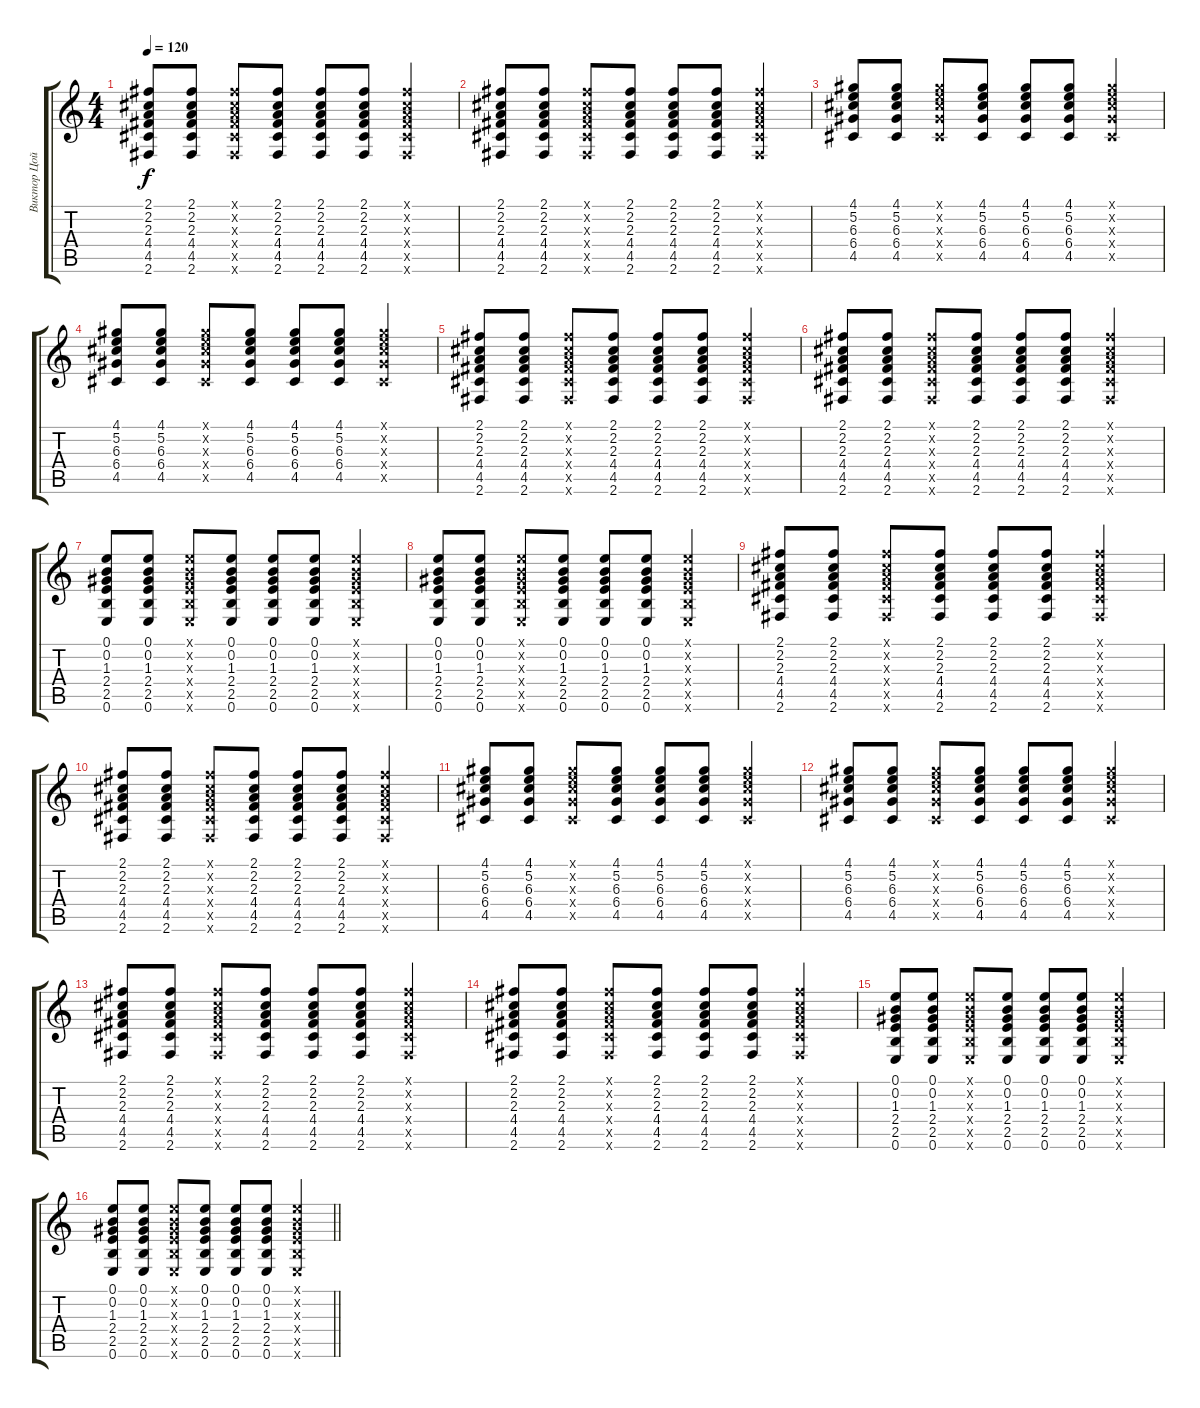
\track ("Виктор Цой" "Виктор Цой") {instrument acousticguitarsteel}
\staff {score tabs}
\tuning (E4 B3 G3 D3 A2 E2) {hide}
\ts (4 4)
\tempo 120
\clef g2
\ks c
(2.1 2.2 2.3 4.4 4.5 2.6).8{dy f} (2.1 2.2 2.3 4.4 4.5 2.6).8 (2.1{x} 2.2{x} 2.3{x} 4.4{x} 4.5{x} 2.6{x}).8 (2.1 2.2 2.3 4.4 4.5 2.6).8 (2.1 2.2 2.3 4.4 4.5 2.6).8 (2.1 2.2 2.3 4.4 4.5 2.6).8 (2.1{x} 2.2{x} 2.3{x} 4.4{x} 4.5{x} 2.6{x}).4 |
(2.1 2.2 2.3 4.4 4.5 2.6).8 (2.1 2.2 2.3 4.4 4.5 2.6).8 (2.1{x} 2.2{x} 2.3{x} 4.4{x} 4.5{x} 2.6{x}).8 (2.1 2.2 2.3 4.4 4.5 2.6).8 (2.1 2.2 2.3 4.4 4.5 2.6).8 (2.1 2.2 2.3 4.4 4.5 2.6).8 (2.1{x} 2.2{x} 2.3{x} 4.4{x} 4.5{x} 2.6{x}).4 |
(4.1 5.2 6.3 6.4 4.5).8 (4.1 5.2 6.3 6.4 4.5).8 (4.1{x} 5.2{x} 6.3{x} 6.4{x} 4.5{x}).8 (4.1 5.2 6.3 6.4 4.5).8 (4.1 5.2 6.3 6.4 4.5).8 (4.1 5.2 6.3 6.4 4.5).8 (4.1{x} 5.2{x} 6.3{x} 6.4{x} 4.5{x}).4 |
(4.1 5.2 6.3 6.4 4.5).8 (4.1 5.2 6.3 6.4 4.5).8 (4.1{x} 5.2{x} 6.3{x} 6.4{x} 4.5{x}).8 (4.1 5.2 6.3 6.4 4.5).8 (4.1 5.2 6.3 6.4 4.5).8 (4.1 5.2 6.3 6.4 4.5).8 (4.1{x} 5.2{x} 6.3{x} 6.4{x} 4.5{x}).4 |
(2.1 2.2 2.3 4.4 4.5 2.6).8 (2.1 2.2 2.3 4.4 4.5 2.6).8 (2.1{x} 2.2{x} 2.3{x} 4.4{x} 4.5{x} 2.6{x}).8 (2.1 2.2 2.3 4.4 4.5 2.6).8 (2.1 2.2 2.3 4.4 4.5 2.6).8 (2.1 2.2 2.3 4.4 4.5 2.6).8 (2.1{x} 2.2{x} 2.3{x} 4.4{x} 4.5{x} 2.6{x}).4 |
(2.1 2.2 2.3 4.4 4.5 2.6).8 (2.1 2.2 2.3 4.4 4.5 2.6).8 (2.1{x} 2.2{x} 2.3{x} 4.4{x} 4.5{x} 2.6{x}).8 (2.1 2.2 2.3 4.4 4.5 2.6).8 (2.1 2.2 2.3 4.4 4.5 2.6).8 (2.1 2.2 2.3 4.4 4.5 2.6).8 (2.1{x} 2.2{x} 2.3{x} 4.4{x} 4.5{x} 2.6{x}).4 |
(0.1 0.2 1.3 2.4 2.5 0.6).8 (0.1 0.2 1.3 2.4 2.5 0.6).8 (0.1{x} 0.2{x} 1.3{x} 2.4{x} 2.5{x} 0.6{x}).8 (0.1 0.2 1.3 2.4 2.5 0.6).8 (0.1 0.2 1.3 2.4 2.5 0.6).8 (0.1 0.2 1.3 2.4 2.5 0.6).8 (0.1{x} 0.2{x} 1.3{x} 2.4{x} 2.5{x} 0.6{x}).4 |
(0.1 0.2 1.3 2.4 2.5 0.6).8 (0.1 0.2 1.3 2.4 2.5 0.6).8 (0.1{x} 0.2{x} 1.3{x} 2.4{x} 2.5{x} 0.6{x}).8 (0.1 0.2 1.3 2.4 2.5 0.6).8 (0.1 0.2 1.3 2.4 2.5 0.6).8 (0.1 0.2 1.3 2.4 2.5 0.6).8 (0.1{x} 0.2{x} 1.3{x} 2.4{x} 2.5{x} 0.6{x}).4 |
(2.1 2.2 2.3 4.4 4.5 2.6).8 (2.1 2.2 2.3 4.4 4.5 2.6).8 (2.1{x} 2.2{x} 2.3{x} 4.4{x} 4.5{x} 2.6{x}).8 (2.1 2.2 2.3 4.4 4.5 2.6).8 (2.1 2.2 2.3 4.4 4.5 2.6).8 (2.1 2.2 2.3 4.4 4.5 2.6).8 (2.1{x} 2.2{x} 2.3{x} 4.4{x} 4.5{x} 2.6{x}).4 |
(2.1 2.2 2.3 4.4 4.5 2.6).8 (2.1 2.2 2.3 4.4 4.5 2.6).8 (2.1{x} 2.2{x} 2.3{x} 4.4{x} 4.5{x} 2.6{x}).8 (2.1 2.2 2.3 4.4 4.5 2.6).8 (2.1 2.2 2.3 4.4 4.5 2.6).8 (2.1 2.2 2.3 4.4 4.5 2.6).8 (2.1{x} 2.2{x} 2.3{x} 4.4{x} 4.5{x} 2.6{x}).4 |
(4.1 5.2 6.3 6.4 4.5).8 (4.1 5.2 6.3 6.4 4.5).8 (4.1{x} 5.2{x} 6.3{x} 6.4{x} 4.5{x}).8 (4.1 5.2 6.3 6.4 4.5).8 (4.1 5.2 6.3 6.4 4.5).8 (4.1 5.2 6.3 6.4 4.5).8 (4.1{x} 5.2{x} 6.3{x} 6.4{x} 4.5{x}).4 |
(4.1 5.2 6.3 6.4 4.5).8 (4.1 5.2 6.3 6.4 4.5).8 (4.1{x} 5.2{x} 6.3{x} 6.4{x} 4.5{x}).8 (4.1 5.2 6.3 6.4 4.5).8 (4.1 5.2 6.3 6.4 4.5).8 (4.1 5.2 6.3 6.4 4.5).8 (4.1{x} 5.2{x} 6.3{x} 6.4{x} 4.5{x}).4 |
(2.1 2.2 2.3 4.4 4.5 2.6).8 (2.1 2.2 2.3 4.4 4.5 2.6).8 (2.1{x} 2.2{x} 2.3{x} 4.4{x} 4.5{x} 2.6{x}).8 (2.1 2.2 2.3 4.4 4.5 2.6).8 (2.1 2.2 2.3 4.4 4.5 2.6).8 (2.1 2.2 2.3 4.4 4.5 2.6).8 (2.1{x} 2.2{x} 2.3{x} 4.4{x} 4.5{x} 2.6{x}).4 |
(2.1 2.2 2.3 4.4 4.5 2.6).8 (2.1 2.2 2.3 4.4 4.5 2.6).8 (2.1{x} 2.2{x} 2.3{x} 4.4{x} 4.5{x} 2.6{x}).8 (2.1 2.2 2.3 4.4 4.5 2.6).8 (2.1 2.2 2.3 4.4 4.5 2.6).8 (2.1 2.2 2.3 4.4 4.5 2.6).8 (2.1{x} 2.2{x} 2.3{x} 4.4{x} 4.5{x} 2.6{x}).4 |
(0.1 0.2 1.3 2.4 2.5 0.6).8 (0.1 0.2 1.3 2.4 2.5 0.6).8 (0.1{x} 0.2{x} 1.3{x} 2.4{x} 2.5{x} 0.6{x}).8 (0.1 0.2 1.3 2.4 2.5 0.6).8 (0.1 0.2 1.3 2.4 2.5 0.6).8 (0.1 0.2 1.3 2.4 2.5 0.6).8 (0.1{x} 0.2{x} 1.3{x} 2.4{x} 2.5{x} 0.6{x}).4 |
\barLineRight lightlight
(0.1 0.2 1.3 2.4 2.5 0.6).8 (0.1 0.2 1.3 2.4 2.5 0.6).8 (0.1{x} 0.2{x} 1.3{x} 2.4{x} 2.5{x} 0.6{x}).8 (0.1 0.2 1.3 2.4 2.5 0.6).8 (0.1 0.2 1.3 2.4 2.5 0.6).8 (0.1 0.2 1.3 2.4 2.5 0.6).8 (0.1{x} 0.2{x} 1.3{x} 2.4{x} 2.5{x} 0.6{x}).4
